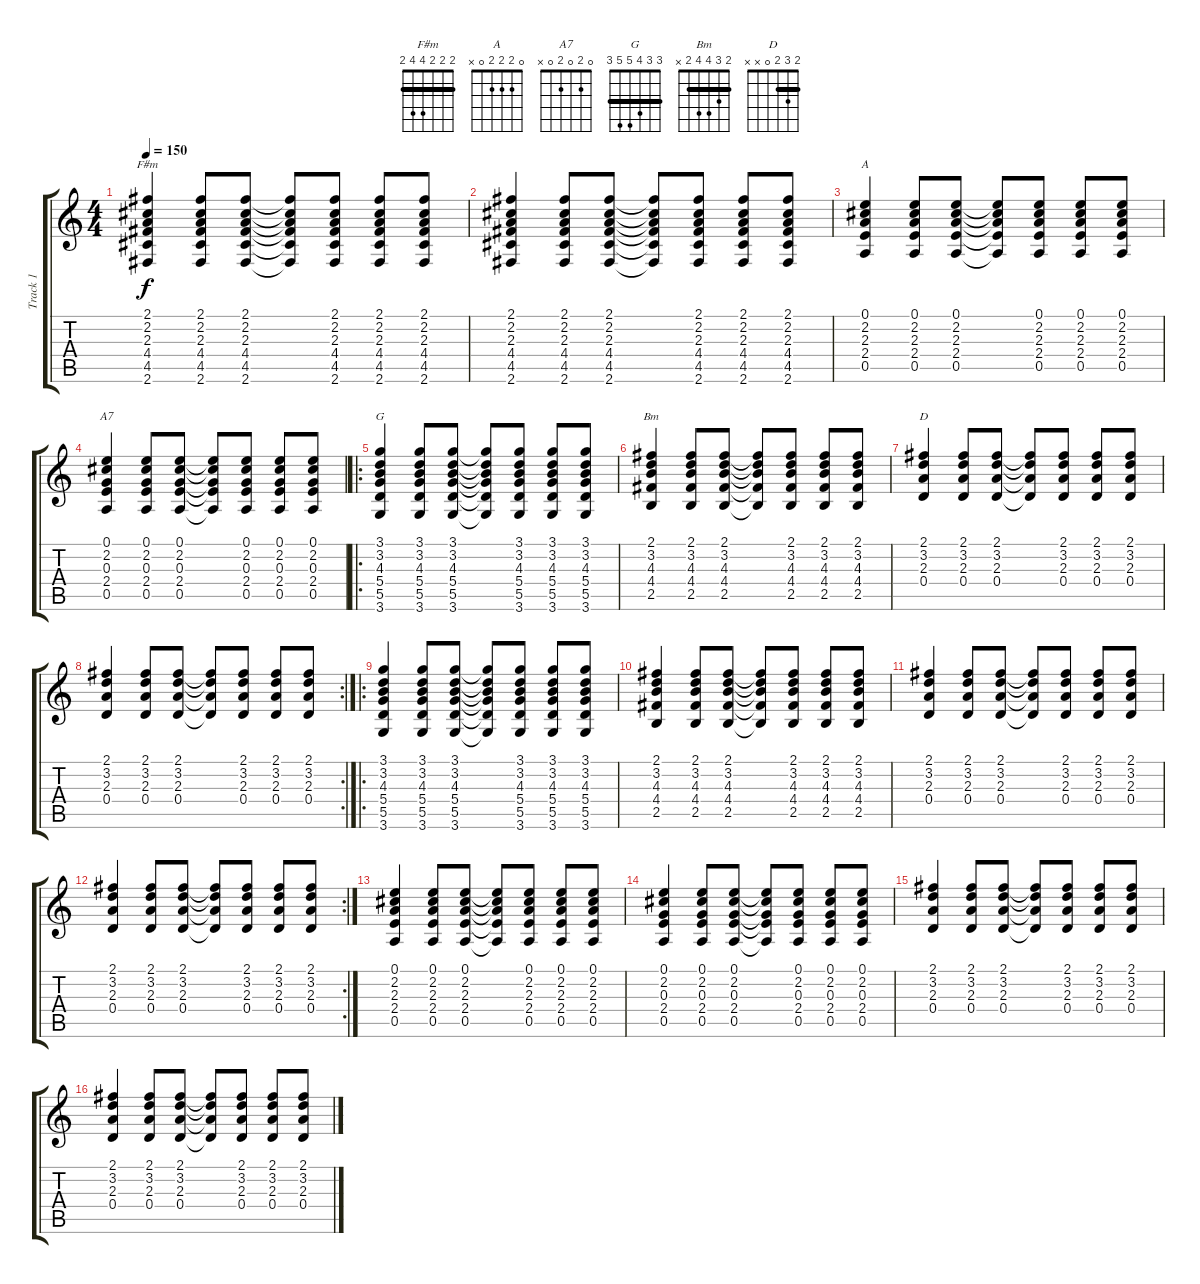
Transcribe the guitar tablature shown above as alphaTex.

\track ("Track 1" "Track 1") {instrument acousticguitarnylon}
\staff {score tabs}
\tuning (E4 B3 G3 D3 A2 E2) {hide}
\chord ("F#m" 2 2 2 4 4 2) {barre 2}
\chord ("A" 0 2 2 2 0 x)
\chord ("A7" 0 2 0 2 0 x)
\chord ("G" 3 3 4 5 5 3) {barre 3}
\chord ("Bm" 2 3 4 4 2 x) {barre 2}
\chord ("D" 2 3 2 0 x x) {barre 2}
\ts (4 4)
\tempo 150
\clef g2
\ks c
(2.1 2.2 2.3 4.4 4.5 2.6).4{ch "F#m" dy f} (2.1 2.2 2.3 4.4 4.5 2.6).8 (2.1 2.2 2.3 4.4 4.5 2.6).8 (2.1{t} 2.2{t} 2.3{t} 4.4{t} 4.5{t} 2.6{t}).8 (2.1 2.2 2.3 4.4 4.5 2.6).8 (2.1 2.2 2.3 4.4 4.5 2.6).8 (2.1 2.2 2.3 4.4 4.5 2.6).8 |
(2.1 2.2 2.3 4.4 4.5 2.6).4 (2.1 2.2 2.3 4.4 4.5 2.6).8 (2.1 2.2 2.3 4.4 4.5 2.6).8 (2.1{t} 2.2{t} 2.3{t} 4.4{t} 4.5{t} 2.6{t}).8 (2.1 2.2 2.3 4.4 4.5 2.6).8 (2.1 2.2 2.3 4.4 4.5 2.6).8 (2.1 2.2 2.3 4.4 4.5 2.6).8 |
(0.1 2.2 2.3 2.4 0.5).4{ch "A"} (0.1 2.2 2.3 2.4 0.5).8 (0.1 2.2 2.3 2.4 0.5).8 (0.1{t} 2.2{t} 2.3{t} 2.4{t} 0.5{t}).8 (0.1 2.2 2.3 2.4 0.5).8 (0.1 2.2 2.3 2.4 0.5).8 (0.1 2.2 2.3 2.4 0.5).8 |
(0.1 2.2 0.3 2.4 0.5).4{ch "A7"} (0.1 2.2 0.3 2.4 0.5).8 (0.1 2.2 0.3 2.4 0.5).8 (0.1{t} 2.2{t} 0.3{t} 2.4{t} 0.5{t}).8 (0.1 2.2 0.3 2.4 0.5).8 (0.1 2.2 0.3 2.4 0.5).8 (0.1 2.2 0.3 2.4 0.5).8 |
\ro
(3.1 3.2 4.3 5.4 5.5 3.6).4{ch "G"} (3.1 3.2 4.3 5.4 5.5 3.6).8 (3.1 3.2 4.3 5.4 5.5 3.6).8 (3.1{t} 3.2{t} 4.3{t} 5.4{t} 5.5{t} 3.6{t}).8 (3.1 3.2 4.3 5.4 5.5 3.6).8 (3.1 3.2 4.3 5.4 5.5 3.6).8 (3.1 3.2 4.3 5.4 5.5 3.6).8 |
(2.1 3.2 4.3 4.4 2.5).4{ch "Bm"} (2.1 3.2 4.3 4.4 2.5).8 (2.1 3.2 4.3 4.4 2.5).8 (2.1{t} 3.2{t} 4.3{t} 4.4{t} 2.5{t}).8 (2.1 3.2 4.3 4.4 2.5).8 (2.1 3.2 4.3 4.4 2.5).8 (2.1 3.2 4.3 4.4 2.5).8 |
(2.1 3.2 2.3 0.4).4{ch "D"} (2.1 3.2 2.3 0.4).8 (2.1 3.2 2.3 0.4).8 (2.1{t} 3.2{t} 2.3{t} 0.4{t}).8 (2.1 3.2 2.3 0.4).8 (2.1 3.2 2.3 0.4).8 (2.1 3.2 2.3 0.4).8 |
\rc 2
(2.1 3.2 2.3 0.4).4 (2.1 3.2 2.3 0.4).8 (2.1 3.2 2.3 0.4).8 (2.1{t} 3.2{t} 2.3{t} 0.4{t}).8 (2.1 3.2 2.3 0.4).8 (2.1 3.2 2.3 0.4).8 (2.1 3.2 2.3 0.4).8 |
\ro
(3.1 3.2 4.3 5.4 5.5 3.6).4 (3.1 3.2 4.3 5.4 5.5 3.6).8 (3.1 3.2 4.3 5.4 5.5 3.6).8 (3.1{t} 3.2{t} 4.3{t} 5.4{t} 5.5{t} 3.6{t}).8 (3.1 3.2 4.3 5.4 5.5 3.6).8 (3.1 3.2 4.3 5.4 5.5 3.6).8 (3.1 3.2 4.3 5.4 5.5 3.6).8 |
(2.1 3.2 4.3 4.4 2.5).4 (2.1 3.2 4.3 4.4 2.5).8 (2.1 3.2 4.3 4.4 2.5).8 (2.1{t} 3.2{t} 4.3{t} 4.4{t} 2.5{t}).8 (2.1 3.2 4.3 4.4 2.5).8 (2.1 3.2 4.3 4.4 2.5).8 (2.1 3.2 4.3 4.4 2.5).8 |
(2.1 3.2 2.3 0.4).4 (2.1 3.2 2.3 0.4).8 (2.1 3.2 2.3 0.4).8 (2.1{t} 3.2{t} 2.3{t} 0.4{t}).8 (2.1 3.2 2.3 0.4).8 (2.1 3.2 2.3 0.4).8 (2.1 3.2 2.3 0.4).8 |
\rc 2
(2.1 3.2 2.3 0.4).4 (2.1 3.2 2.3 0.4).8 (2.1 3.2 2.3 0.4).8 (2.1{t} 3.2{t} 2.3{t} 0.4{t}).8 (2.1 3.2 2.3 0.4).8 (2.1 3.2 2.3 0.4).8 (2.1 3.2 2.3 0.4).8 |
(0.1 2.2 2.3 2.4 0.5).4 (0.1 2.2 2.3 2.4 0.5).8 (0.1 2.2 2.3 2.4 0.5).8 (0.1{t} 2.2{t} 2.3{t} 2.4{t} 0.5{t}).8 (0.1 2.2 2.3 2.4 0.5).8 (0.1 2.2 2.3 2.4 0.5).8 (0.1 2.2 2.3 2.4 0.5).8 |
(0.1 2.2 0.3 2.4 0.5).4 (0.1 2.2 0.3 2.4 0.5).8 (0.1 2.2 0.3 2.4 0.5).8 (0.1{t} 2.2{t} 0.3{t} 2.4{t} 0.5{t}).8 (0.1 2.2 0.3 2.4 0.5).8 (0.1 2.2 0.3 2.4 0.5).8 (0.1 2.2 0.3 2.4 0.5).8 |
(2.1 3.2 2.3 0.4).4 (2.1 3.2 2.3 0.4).8 (2.1 3.2 2.3 0.4).8 (2.1{t} 3.2{t} 2.3{t} 0.4{t}).8 (2.1 3.2 2.3 0.4).8 (2.1 3.2 2.3 0.4).8 (2.1 3.2 2.3 0.4).8 |
(2.1 3.2 2.3 0.4).4 (2.1 3.2 2.3 0.4).8 (2.1 3.2 2.3 0.4).8 (2.1{t} 3.2{t} 2.3{t} 0.4{t}).8 (2.1 3.2 2.3 0.4).8 (2.1 3.2 2.3 0.4).8 (2.1 3.2 2.3 0.4).8
